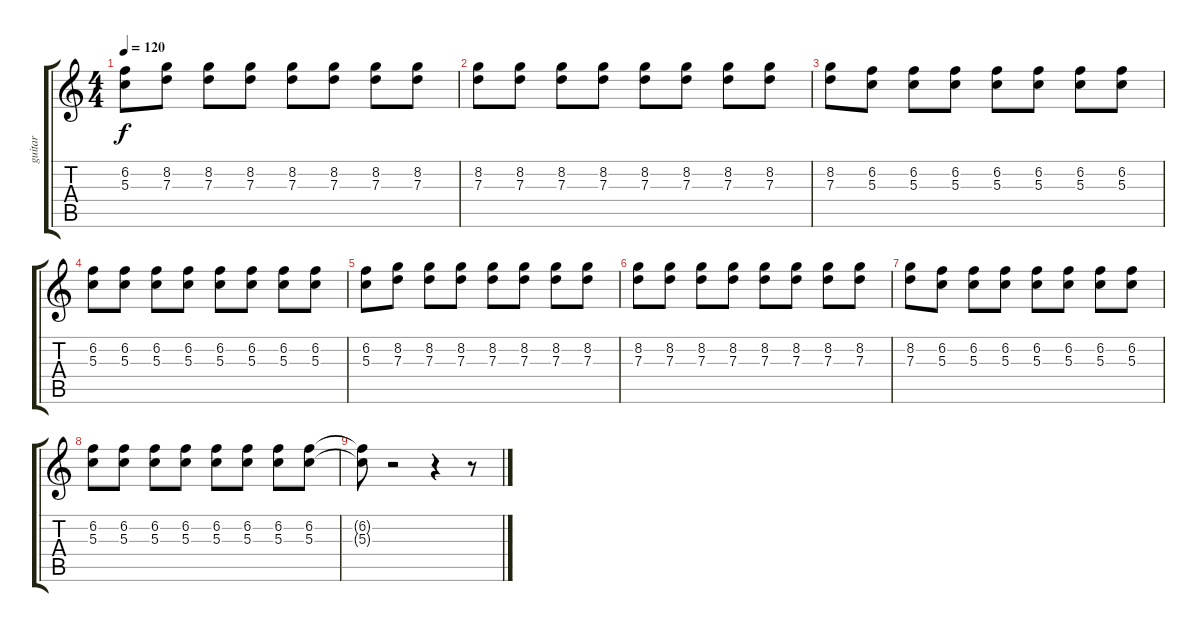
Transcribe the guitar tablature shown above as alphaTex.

\track ("guitar " "guitar ") {instrument electricguitarjazz}
\staff {score tabs}
\tuning (E4 B3 G3 D3 A2 E2) {hide}
\ts (4 4)
\tempo 120
\clef g2
\ks c
(6.2 5.3).8{dy f} (8.2 7.3).8 (8.2 7.3).8 (8.2 7.3).8 (8.2 7.3).8 (8.2 7.3).8 (8.2 7.3).8 (8.2 7.3).8 |
(8.2 7.3).8 (8.2 7.3).8 (8.2 7.3).8 (8.2 7.3).8 (8.2 7.3).8 (8.2 7.3).8 (8.2 7.3).8 (8.2 7.3).8 |
(8.2 7.3).8 (6.2 5.3).8 (6.2 5.3).8 (6.2 5.3).8 (6.2 5.3).8 (6.2 5.3).8 (6.2 5.3).8 (6.2 5.3).8 |
(6.2 5.3).8 (6.2 5.3).8 (6.2 5.3).8 (6.2 5.3).8 (6.2 5.3).8 (6.2 5.3).8 (6.2 5.3).8 (6.2 5.3).8 |
(6.2 5.3).8 (8.2 7.3).8 (8.2 7.3).8 (8.2 7.3).8 (8.2 7.3).8 (8.2 7.3).8 (8.2 7.3).8 (8.2 7.3).8 |
(8.2 7.3).8 (8.2 7.3).8 (8.2 7.3).8 (8.2 7.3).8 (8.2 7.3).8 (8.2 7.3).8 (8.2 7.3).8 (8.2 7.3).8 |
(8.2 7.3).8 (6.2 5.3).8 (6.2 5.3).8 (6.2 5.3).8 (6.2 5.3).8 (6.2 5.3).8 (6.2 5.3).8 (6.2 5.3).8 |
(6.2 5.3).8 (6.2 5.3).8 (6.2 5.3).8 (6.2 5.3).8 (6.2 5.3).8 (6.2 5.3).8 (6.2 5.3).8 (6.2 5.3).8 |
(6.2{t} 5.3{t}).8 r.2 r.4 r.8
